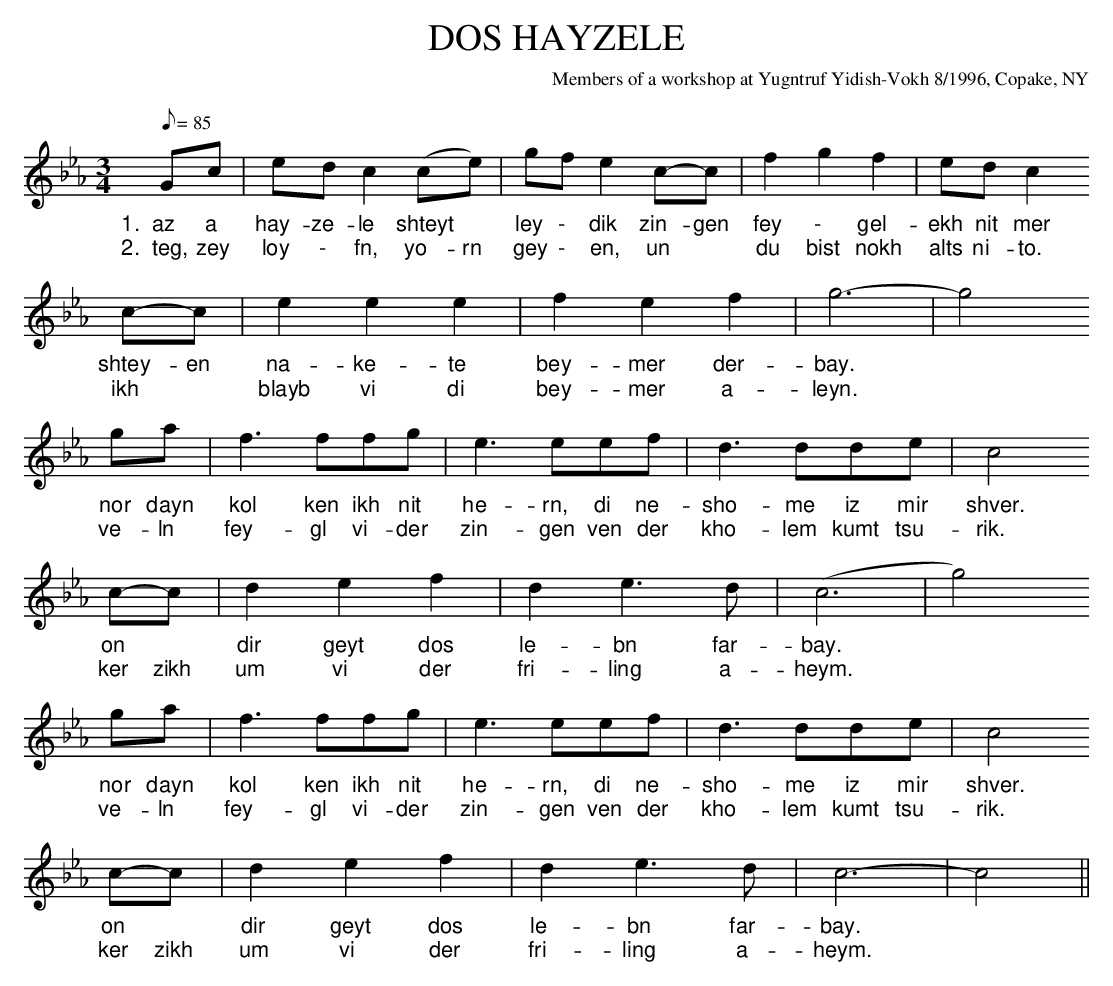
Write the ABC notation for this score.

X:1
T:Dos Hayzele
C:Members of a workshop at Yugntruf Yidish-Vokh 8/1996, Copake, NY
M:3/4
K:Cm
L:1/8
Q:85
Gc | ed c2 (ce) | gf e2 c-c | f2 g2 f2 | ed c2
w:1.~~az a hay-ze-le shteyt ~ ley \- dik zin-gen fey \- gel-ekh nit mer
w:2.~~teg, zey loy \- fn, yo-rn gey \- en, un ~ du bist nokh alts ni-to.
c-c | e2 e2 e2 | f2 e2 f2 | g6-|g4
w:shtey-en na-ke-te bey-mer der-bay.
w:ikh ~ blayb vi di bey-mer a-leyn.
ga | f3 ffg | e3 eef | d3 dde | c4
w:nor dayn kol ken ikh nit he-rn, di ne-sho-me iz mir shver.
w:ve-ln fey-gl vi-der zin-gen ven der kho-lem kumt tsu-rik.
c-c | d2 e2 f2 | d2 e2>d2 | (c6 | g4)
w:on ~ dir geyt dos le-bn far-bay.
w:ker zikh um vi der fri-ling a-heym.
ga | f3 ffg | e3 eef | d3 dde | c4
w:nor dayn kol ken ikh nit he-rn, di ne-sho-me iz mir shver.
w:ve-ln fey-gl vi-der zin-gen ven der kho-lem kumt tsu-rik.
c-c | d2 e2 f2 | d2 e2>d2 | c6- | c4 ||
w:on ~ dir geyt dos le-bn far-bay.
w:ker zikh um vi der fri-ling a-heym.
